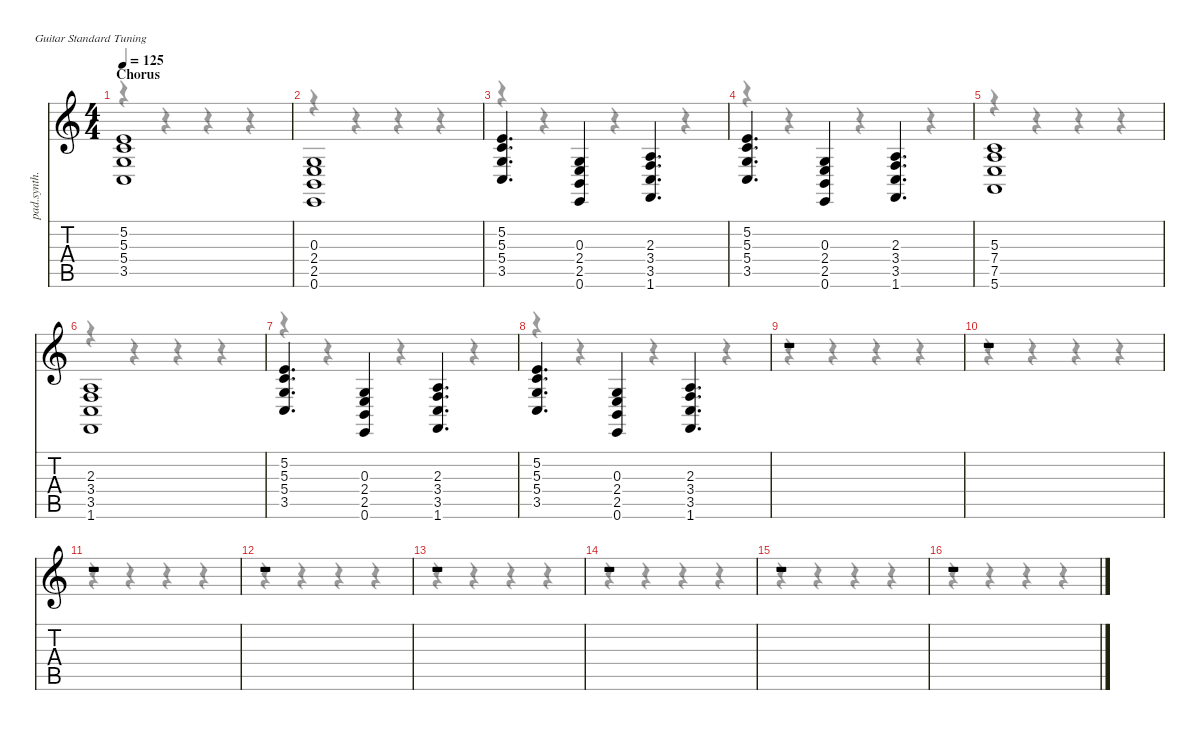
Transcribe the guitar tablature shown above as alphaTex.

\defaultSystemsLayout 4
\hideDynamics
\bracketExtendMode nobrackets
\otherSystemsTrackNameOrientation horizontal
\track ("Pad" "pad.synth.") {instrument pad3polysynth}
\staff {score tabs}
\tuning (E4 B3 G3 D3 A2 E2)
\voice
\ts (4 4)
\section ("" "Chorus")
\tempo 125
\clef g2
\ks c
(5.2 5.3 5.4 3.5).1{dy f} |
(0.3 2.4 2.5 0.6).1 |
(5.2 5.3 5.4 3.5).4{d} (0.3 2.4 2.5 0.6).4 (2.3 3.4 3.5 1.6).4{d} |
(5.2 5.3 5.4 3.5).4{d} (0.3 2.4 2.5 0.6).4 (2.3 3.4 3.5 1.6).4{d} |
(5.3 7.4 7.5 5.6).1 |
(2.3 3.4 3.5 1.6).1 |
(5.2 5.3 5.4 3.5).4{d} (0.3 2.4 2.5 0.6).4 (2.3 3.4 3.5 1.6).4{d} |
(5.2 5.3 5.4 3.5).4{d} (0.3 2.4 2.5 0.6).4 (2.3 3.4 3.5 1.6).4{d} |
r.1 |
r.1 |
r.1 |
r.1 |
r.1 |
r.1 |
r.1 |
r.1
\voice
\clef g2
\ottava regular
\simile none
\ks c
r.4{dy mf} r.4 r.4 r.4 |
r.4 r.4 r.4 r.4 |
r.4 r.4 r.4 r.4 |
r.4 r.4 r.4 r.4 |
r.4 r.4 r.4 r.4 |
r.4 r.4 r.4 r.4 |
r.4 r.4 r.4 r.4 |
r.4 r.4 r.4 r.4 |
r.4 r.4 r.4 r.4 |
r.4 r.4 r.4 r.4 |
r.4 r.4 r.4 r.4 |
r.4 r.4 r.4 r.4 |
r.4 r.4 r.4 r.4 |
r.4 r.4 r.4 r.4 |
r.4 r.4 r.4 r.4 |
r.4 r.4 r.4 r.4
